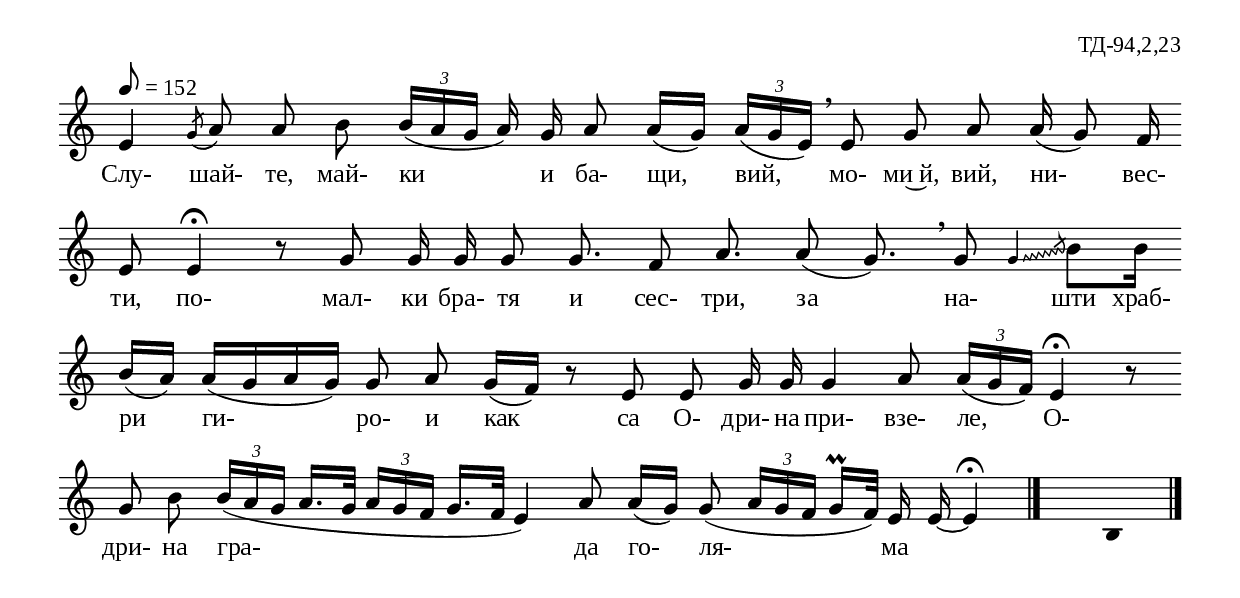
%{
td_094_2_23
%}

\include "td-preamble.ly"

\score {
\relative c' {
\tempo 8 = 152
\cadenzaOn
\override Glissando #'style = #'zigzag
\phrasingSlurDown
e4 \acciaccatura g8 a a\noBeam b \times 2/3 { b16[( a g] } a16\noBeam) g a8\noBeam
a16[( g]) \times 2/3 { a[( g e]) } \breathe e8 g\noBeam a a16\noBeam( g8) f16\noBeam
\bar ""
e8 e4\fermata r8 g g16\noBeam g g8\noBeam g8. f8\noBeam a8. a8\noBeam( g8.) \breathe
g8\noBeam \noteFi \grace { \stdB g8\glissando \stdE } b[ b16]
\bar ""
b16[( a]) a[( g a g]) g8 a\noBeam g16[( f]) r8 e e\noBeam g16 g\noBeam g4 a8\noBeam 
\times 2/3 { a16[( g f]) } e4\fermata r8
\bar ""
g8 b\noBeam \times 2/3 { b16[( a g] } a16.[ g32] \times 2/3 { a16[ g f] } g16.[ f32] e4)
a8\noBeam a16[( g]) g8\noBeam( \times 2/3 { a16[ g f] } g16\prall[ f32]) 
e16\noBeam e~ e4\fermata
 \bar "|." 
s4 \fixB b 
 \bar "|."  
}
\addlyrics { Слу- шай- те, май- ки и ба- щи, вий, мо- ми~й, вий, ни- вес- ти,
по- мал- ки бра- тя и сес- три, за на- шти храб- ри ги- ро- и как са О- дри- на
при- взе- ле, О- дри- на гра- да го- ля- ма }
%
\layout {
   \context { 
	    \Staff \remove "Time_signature_engraver" } 
  indent = #0
  line-width = 190\mm
  ragged-right=##f
}
%
\midi { 
	\context {
		\Score tempoWholesPerMinute = #(ly:make-moment 152 8)
		}
	}
}
%
\header{
  opus = "ТД-94,2,23"
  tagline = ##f
}


